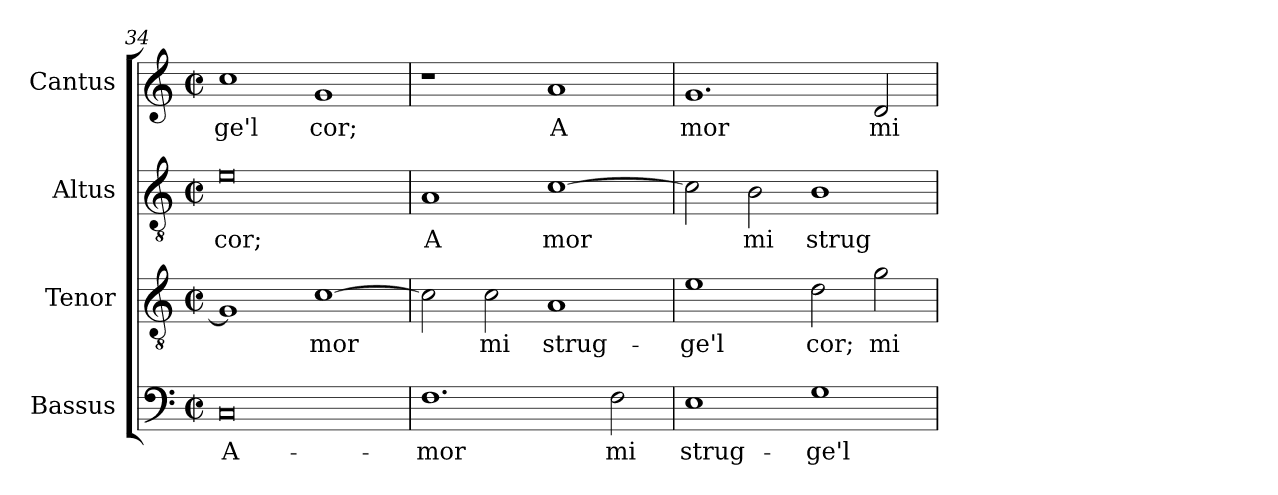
**kern	**text	**kern	**text	**kern	**text	**kern	**text
*part4	*part4	*part3	*part3	*part2	*part2	*part1	*part1
*staff4	*staff4	*staff3	*staff3	*staff2	*staff2	*staff1	*staff1
*I"Bassus	*	*I"Tenor	*	*I"Altus	*	*I"Cantus	*
*I'Bassus	*	*I'Tenor	*	*I'Altus	*	*I'Cantus	*
*clefF4	*	*clefGv2	*	*clefGv2	*	*clefG2	*
*k[]	*	*k[]	*	*k[]	*	*k[]	*
*C:	*	*C:	*	*C:	*	*C:	*
*M2/2	*	*M2/2	*	*M2/2	*	*M2/2	*
*met(c|)	*	*met(c|)	*	*met(c|)	*	*met(c|)	*
=34	=34	=34	=34	=34	=34	=34	=34
!	!LO:LY:b:cj	!	!LO:LY:b:cj	!	!LO:LY:b:cj	!	!LO:LY:b:cj
0C	A-	1G]	--	0e	cor;	1cc	ge'l
!	!	!	!LO:LY:b:cj	!	!	!	!LO:LY:b:cj
.	.	[>1c	-mor	.	.	1g	cor;
=35	=35	=35	=35	=35	=35	=35	=35
!	!LO:LY:b:cj	!	!LO:LY:b:cj	!	!LO:LY:b:cj	!	!
1.F	-mor	2c\]	.	1A	A	1r	.
!	!	!	!LO:LY:b:cj	!	!	!	!
.	.	2c\	mi	.	.	.	.
!	!	!	!LO:LY:b:cj	!	!LO:LY:b:cj	!	!LO:LY:b:cj
.	.	1A	strug-	[>1c	mor	1a	A
!	!LO:LY:b:cj	!	!	!	!	!	!
2F\	mi	.	.	.	.	.	.
=36	=36	=36	=36	=36	=36	=36	=36
!	!LO:LY:b:cj	!	!LO:LY:b:cj	!	!LO:LY:b:cj	!	!LO:LY:b:cj
1E	strug-	1e	-ge'l	2c\]	.	1.g	mor
!	!	!	!	!	!LO:LY:b:cj	!	!
.	.	.	.	2B\	mi	.	.
!	!LO:LY:b:cj	!	!LO:LY:b:cj	!	!LO:LY:b:cj	!	!
1G	-ge'l	2d\	cor;	1B	strug	.	.
!	!	!	!LO:LY:b:cj	!	!	!	!LO:LY:b:cj
.	.	2g\	mi	.	.	2d/	mi
=	=	=	=	=	=	=	=
*-	*-	*-	*-	*-	*-	*-	*-
